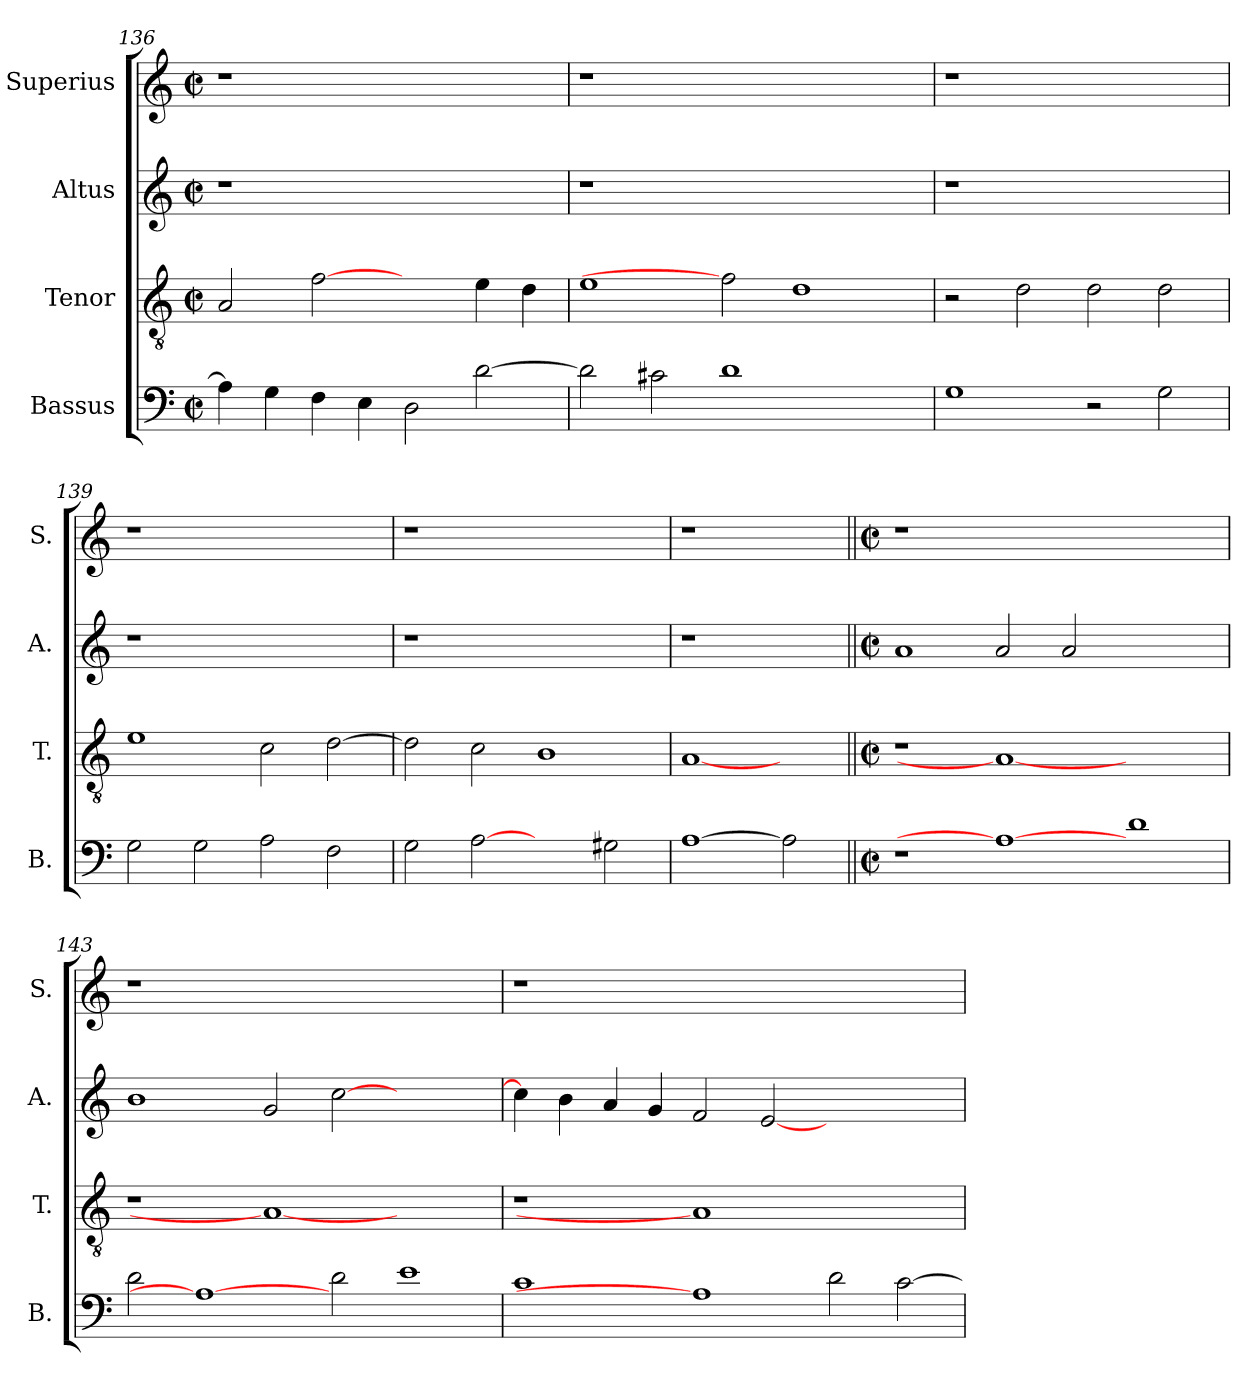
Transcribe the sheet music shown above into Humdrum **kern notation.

**kern	**kern	**kern	**kern
*part4	*part3	*part2	*part1
*staff4	*staff3	*staff2	*staff1
*I"Bassus	*I"Tenor	*I"Altus	*I"Superius
*I'B.	*I'T.	*I'A.	*I'S.
*clefF4	*clefGv2	*clefG2	*clefG2
*	*ITrd7c12	*	*
*k[]	*k[]	*k[]	*k[]
*C:	*C:	*C:	*C:
*M2/2	*M2/2	*M2/2	*M2/2
*met(c|)	*met(c|)	*met(c|)	*met(c|)
=136	=136	=136	=136
!	!	!LO:N:vis=1	!LO:N:vis=1
4Ai\]	2AAi/	1r	1r
4Gi\	.	.	.
4Fi\	[2Fi	.	.
4Ei\	.	.	.
2Di\	2ryy	1ryy	1ryy
[>2di\	4Ei\	.	.
.	4Di\	.	.
!!LO:PB:g=z
=137	=137	=137	=137
!	!	!LO:N:vis=1	!LO:N:vis=1
2di\]	1Ei	1r	1r
2c#Xi\	.	.	.
1di	2Fi]	1.ryy	1.ryy
.	1Di	.	.
2ryy	.	.	.
=138	=138	=138	=138
!	!	!LO:N:vis=1	!LO:N:vis=1
1Gi	2r	1r	1r
.	2Di\	.	.
2r	2Di\	1ryy	1ryy
2Gi\	2Di\	.	.
=139	=139	=139	=139
!	!	!LO:N:vis=1	!LO:N:vis=1
2Gi\	1Ei	1r	1r
2Gi\	.	.	.
2Ai\	2Ci\	1ryy	1ryy
2Fi\	[>2Di\	.	.
=140	=140	=140	=140
!	!	!LO:N:vis=1	!LO:N:vis=1
2Gi\	2Di\]	1r	1r
[2Ai	2Ci\	.	.
2ryy	1BBi	1ryy	1ryy
2G#Xi\	.	.	.
=141	=141	=141	=141
!	!	!LO:N:vis=1	!LO:N:vis=1
[1Ai	[1AAi	1r	1r
2Ai]	2ryy	2ryy	2ryy
!!LO:LB:g=z
=142||	=142||	=142||	=142||
*M2/2	*M2/2	*M2/2	*M2/2
*met(c|)	*met(c|)	*met(c|)	*met(c|)
!	!LO:N:vis=1	!	!LO:N:vis=1
1r	1r	1ai	1r
1Ai_	1AAi_	2ai/	0ryy
.	.	2ai/	.
1di	1ryy	1ryy	.
=143	=143	=143	=143
!	!LO:N:vis=1	!	!LO:N:vis=1
2di\	1r	1bi	1r
1Ai_	.	.	.
.	1AAi_	2gi/	0ryy
2di\	.	[>2cci\	.
1ei	1ryy	1ryy	.
=144	=144	=144	=144
!	!LO:N:vis=1	!	!LO:N:vis=1
1ci	1r	4cci\]	1r
.	.	4bi\	.
.	.	4ai/	.
.	.	4gi/	.
1Ai]	1AAi]	2fi/	0ryy
.	.	[<2ei/	.
2di\	1ryy	1ryy	.
[>2ci\	.	.	.
=	=	=	=
*-	*-	*-	*-
